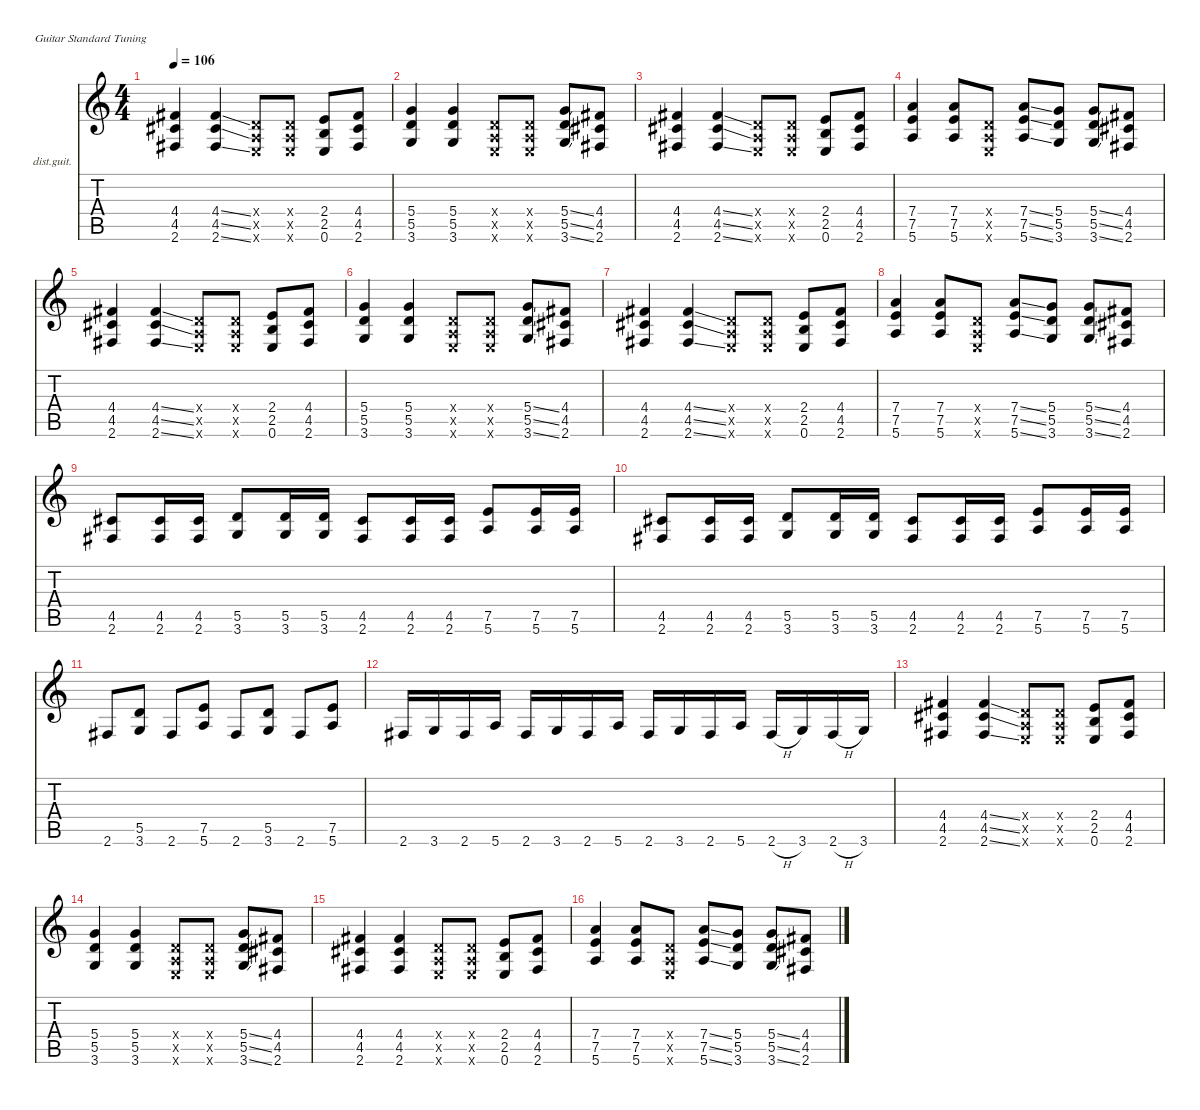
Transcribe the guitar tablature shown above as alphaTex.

\defaultSystemsLayout 4
\hideDynamics
\bracketExtendMode nobrackets
\firstSystemTrackNameOrientation horizontal
\otherSystemsTrackNameOrientation horizontal
\track ("James Hetfield" "dist.guit.") {instrument distortionguitar}
\staff {score tabs}
\tuning (E4 B3 G3 D3 A2 E2)
\ts (4 4)
\tempo 106
\clef g2
\ks c
(4.4{acc #} 4.5{acc #} 2.6{acc #}).4{dy f beam Up} (4.4{ss acc #} 4.5{ss acc #} 2.6{ss acc #}).4{beam Up} (0.4{x} 0.5{x} 0.6{x}).8{beam Up} (0.4{x} 0.5{x} 0.6{x}).8{beam Up} (2.4 2.5 0.6).8{beam Up} (4.4{acc #} 4.5{acc #} 2.6{acc #}).8{beam Up} |
(5.4 5.5 3.6).4{beam Up} (5.4 5.5 3.6).4{beam Up} (0.4{x} 0.5{x} 0.6{x}).8{beam Up} (0.4{x} 0.5{x} 0.6{x}).8{beam Up} (5.4{ss} 5.5{ss} 3.6{ss}).8{beam Up} (4.4{acc #} 4.5{acc #} 2.6{acc #}).8{beam Up} |
(4.4{acc #} 4.5{acc #} 2.6{acc #}).4{beam Up} (4.4{ss acc #} 4.5{ss acc #} 2.6{ss acc #}).4{beam Up} (0.4{x} 0.5{x} 0.6{x}).8{beam Up} (0.4{x} 0.5{x} 0.6{x}).8{beam Up} (2.4 2.5 0.6).8{beam Up} (4.4{acc #} 4.5{acc #} 2.6{acc #}).8{beam Up} |
(7.4 7.5 5.6).4{beam Up} (7.4 7.5 5.6).8{beam Up} (0.4{x} 0.5{x} 0.6{x}).8{beam Up} (7.4{ss} 7.5{ss} 5.6{ss}).8{beam Up} (5.4 5.5 3.6).8{beam Up} (5.4{ss} 5.5{ss} 3.6{ss}).8{beam Up} (4.4{acc #} 4.5{acc #} 2.6{acc #}).8{beam Up} |
(4.4{acc #} 4.5{acc #} 2.6{acc #}).4{beam Up} (4.4{ss acc #} 4.5{ss acc #} 2.6{ss acc #}).4{beam Up} (0.4{x} 0.5{x} 0.6{x}).8{beam Up} (0.4{x} 0.5{x} 0.6{x}).8{beam Up} (2.4 2.5 0.6).8{beam Up} (4.4{acc #} 4.5{acc #} 2.6{acc #}).8{beam Up} |
(5.4 5.5 3.6).4{beam Up} (5.4 5.5 3.6).4{beam Up} (0.4{x} 0.5{x} 0.6{x}).8{beam Up} (0.4{x} 0.5{x} 0.6{x}).8{beam Up} (5.4{ss} 5.5{ss} 3.6{ss}).8{beam Up} (4.4{acc #} 4.5{acc #} 2.6{acc #}).8{beam Up} |
(4.4{acc #} 4.5{acc #} 2.6{acc #}).4{beam Up} (4.4{ss acc #} 4.5{ss acc #} 2.6{ss acc #}).4{beam Up} (0.4{x} 0.5{x} 0.6{x}).8{beam Up} (0.4{x} 0.5{x} 0.6{x}).8{beam Up} (2.4 2.5 0.6).8{beam Up} (4.4{acc #} 4.5{acc #} 2.6{acc #}).8{beam Up} |
(7.4 7.5 5.6).4{beam Up} (7.4 7.5 5.6).8{beam Up} (0.4{x} 0.5{x} 0.6{x}).8{beam Up} (7.4{ss} 7.5{ss} 5.6{ss}).8{beam Up} (5.4 5.5 3.6).8{beam Up} (5.4{ss} 5.5{ss} 3.6{ss}).8{beam Up} (4.4{acc #} 4.5{acc #} 2.6{acc #}).8{beam Up} |
(4.5{acc #} 2.6{acc #}).8{beam Up} (4.5{acc #} 2.6{acc #}).16{beam Up} (4.5{acc #} 2.6{acc #}).16{beam Up} (5.5 3.6).8{beam Up} (5.5 3.6).16{beam Up} (5.5 3.6).16{beam Up} (4.5{acc #} 2.6{acc #}).8{beam Up} (4.5{acc #} 2.6{acc #}).16{beam Up} (4.5{acc #} 2.6{acc #}).16{beam Up} (7.5 5.6).8{beam Up} (7.5 5.6).16{beam Up} (7.5 5.6).16{beam Up} |
(4.5{acc #} 2.6{acc #}).8{beam Up} (4.5{acc #} 2.6{acc #}).16{beam Up} (4.5{acc #} 2.6{acc #}).16{beam Up} (5.5 3.6).8{beam Up} (5.5 3.6).16{beam Up} (5.5 3.6).16{beam Up} (4.5{acc #} 2.6{acc #}).8{beam Up} (4.5{acc #} 2.6{acc #}).16{beam Up} (4.5{acc #} 2.6{acc #}).16{beam Up} (7.5 5.6).8{beam Up} (7.5 5.6).16{beam Up} (7.5 5.6).16{beam Up} |
2.6{acc #}.8{beam Up} (5.5 3.6).8{beam Up} 2.6{acc #}.8{beam Up} (7.5 5.6).8{beam Up} 2.6{acc #}.8{beam Up} (5.5 3.6).8{beam Up} 2.6{acc #}.8{beam Up} (7.5 5.6).8{beam Up} |
2.6{acc #}.16{beam Up} 3.6.16{beam Up} 2.6{acc #}.16{beam Up} 5.6.16{beam Up} 2.6{acc #}.16{beam Up} 3.6.16{beam Up} 2.6{acc #}.16{beam Up} 5.6.16{beam Up} 2.6{acc #}.16{beam Up} 3.6.16{beam Up} 2.6{acc #}.16{beam Up} 5.6.16{beam Up} 2.6{h acc #}.16{beam Up} 3.6.16{beam Up} 2.6{h acc #}.16{beam Up} 3.6.16{beam Up} |
(4.4{acc #} 4.5{acc #} 2.6{acc #}).4{beam Up} (4.4{ss acc #} 4.5{ss acc #} 2.6{ss acc #}).4{beam Up} (0.4{x} 0.5{x} 0.6{x}).8{beam Up} (0.4{x} 0.5{x} 0.6{x}).8{beam Up} (2.4 2.5 0.6).8{beam Up} (4.4{acc #} 4.5{acc #} 2.6{acc #}).8{beam Up} |
(5.4 5.5 3.6).4{beam Up} (5.4 5.5 3.6).4{beam Up} (0.4{x} 0.5{x} 0.6{x}).8{beam Up} (0.4{x} 0.5{x} 0.6{x}).8{beam Up} (5.4{ss} 5.5{ss} 3.6{ss}).8{beam Up} (4.4{acc #} 4.5{acc #} 2.6{acc #}).8{beam Up} |
(4.4{acc #} 4.5{acc #} 2.6{acc #}).4{beam Up} (4.4{acc #} 4.5{acc #} 2.6{acc #}).4{beam Up} (0.4{x} 0.5{x} 0.6{x}).8{beam Up} (0.4{x} 0.5{x} 0.6{x}).8{beam Up} (2.4 2.5 0.6).8{beam Up} (4.4{acc #} 4.5{acc #} 2.6{acc #}).8{beam Up} |
(7.4 7.5 5.6).4{beam Up} (7.4 7.5 5.6).8{beam Up} (0.4{x} 0.5{x} 0.6{x}).8{beam Up} (7.4{ss} 7.5{ss} 5.6{ss}).8{beam Up} (5.4 5.5 3.6).8{beam Up} (5.4{ss} 5.5{ss} 3.6{ss}).8{beam Up} (4.4{acc #} 4.5{acc #} 2.6{acc #}).8{beam Up}
